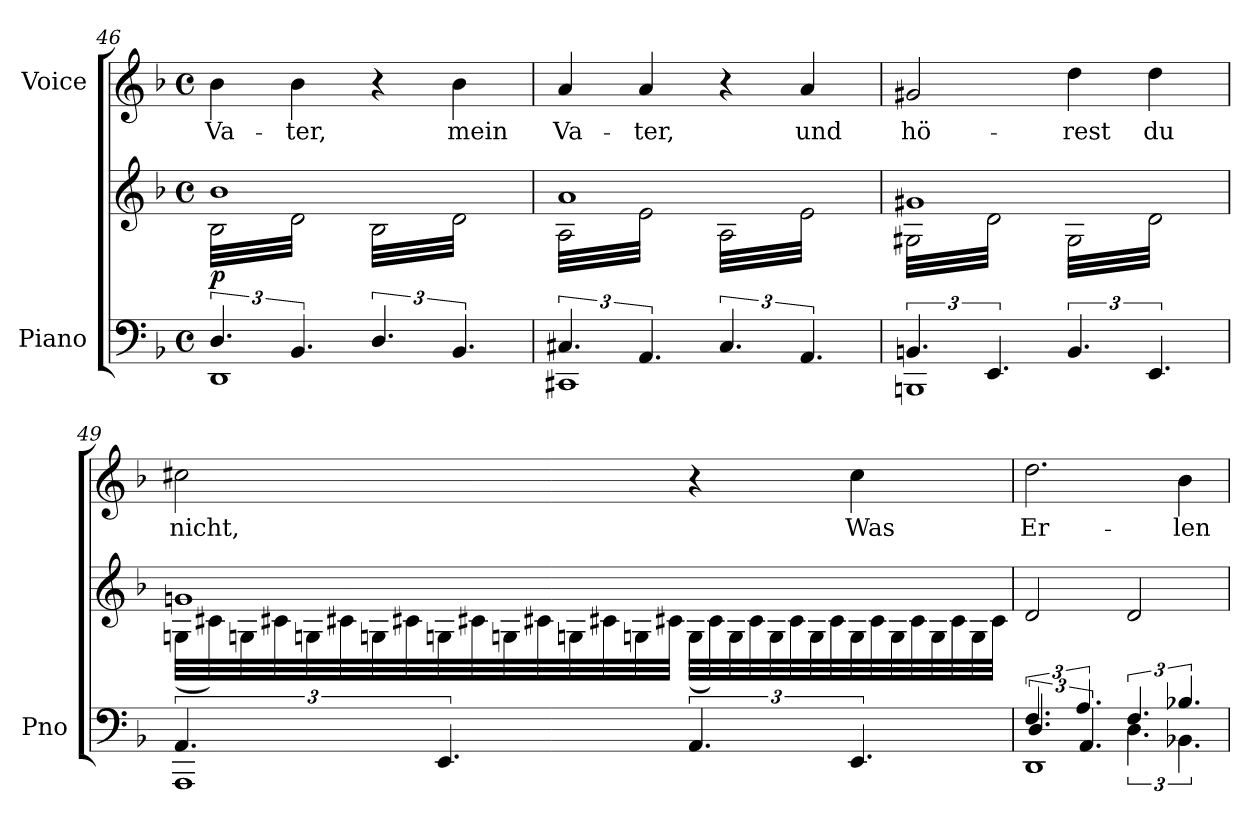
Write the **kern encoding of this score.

**kern	**kern	**dynam	**kern	**text
*part2	*part2	*part2	*part1	*part1
*staff3	*staff2	*staff2/3	*staff1	*staff1
*I"Piano	*	*	*I"Voice	*
*I'Pno	*	*	*	*
*clefF4	*clefG2	*	*clefG2	*
*k[b-]	*k[b-]	*	*k[b-]	*
*M4/4	*M4/4	*	*M4/4	*
*met(c)	*met(c)	*	*met(c)	*
=46	=46	=46	=46	=46
*^	*^	*	*	*
!	!	!	!	!LO:DY:b	!	!
*	*	*tremolo	*	*	*	*
6.D/	1DD	1b-	(32B-\LLL	p	4b-\	Va-
.	.	.	32d\)	.	.	.
.	.	.	32B-\	.	.	.
.	.	.	32d\)	.	.	.
.	.	.	32B-\	.	.	.
.	.	.	32d\)	.	.	.
.	.	.	32B-\	.	.	.
.	.	.	32d\)	.	.	.
6.BB-/	.	.	32B-\	.	4b-\	-ter,
.	.	.	32d\)	.	.	.
.	.	.	32B-\	.	.	.
.	.	.	32d\)	.	.	.
.	.	.	32B-\	.	.	.
.	.	.	32d\)	.	.	.
.	.	.	32B-\	.	.	.
.	.	.	32d\)JJJ	.	.	.
6.D/	.	.	(32B-\LLL	.	4r	.
.	.	.	32d\)	.	.	.
.	.	.	32B-\	.	.	.
.	.	.	32d\)	.	.	.
.	.	.	32B-\	.	.	.
.	.	.	32d\)	.	.	.
.	.	.	32B-\	.	.	.
.	.	.	32d\)	.	.	.
6.BB-/	.	.	32B-\	.	4b-\	mein
.	.	.	32d\)	.	.	.
.	.	.	32B-\	.	.	.
.	.	.	32d\)	.	.	.
.	.	.	32B-\	.	.	.
.	.	.	32d\)	.	.	.
.	.	.	32B-\	.	.	.
.	.	.	32d\)JJJ	.	.	.
=47	=47	=47	=47	=47	=47	=47
6.C#X/	1CC#X	1a	(32A\LLL	.	4a/	Va-
.	.	.	32e\)	.	.	.
.	.	.	32A\	.	.	.
.	.	.	32e\)	.	.	.
.	.	.	32A\	.	.	.
.	.	.	32e\)	.	.	.
.	.	.	32A\	.	.	.
.	.	.	32e\)	.	.	.
6.AA/	.	.	32A\	.	4a/	-ter,
.	.	.	32e\)	.	.	.
.	.	.	32A\	.	.	.
.	.	.	32e\)	.	.	.
.	.	.	32A\	.	.	.
.	.	.	32e\)	.	.	.
.	.	.	32A\	.	.	.
.	.	.	32e\)JJJ	.	.	.
6.C#/	.	.	(32A\LLL	.	4r	.
.	.	.	32e\)	.	.	.
.	.	.	32A\	.	.	.
.	.	.	32e\)	.	.	.
.	.	.	32A\	.	.	.
.	.	.	32e\)	.	.	.
.	.	.	32A\	.	.	.
.	.	.	32e\)	.	.	.
6.AA/	.	.	32A\	.	4a/	und
.	.	.	32e\)	.	.	.
.	.	.	32A\	.	.	.
.	.	.	32e\)	.	.	.
.	.	.	32A\	.	.	.
.	.	.	32e\)	.	.	.
.	.	.	32A\	.	.	.
.	.	.	32e\)JJJ	.	.	.
=48	=48	=48	=48	=48	=48	=48
6.BBn/	1BBBn	1g#X	(32G#X\LLL	.	2g#X/	hö-
.	.	.	32d\)	.	.	.
.	.	.	32G#X\	.	.	.
.	.	.	32d\)	.	.	.
.	.	.	32G#X\	.	.	.
.	.	.	32d\)	.	.	.
.	.	.	32G#X\	.	.	.
.	.	.	32d\)	.	.	.
6.EE/	.	.	32G#X\	.	.	.
.	.	.	32d\)	.	.	.
.	.	.	32G#X\	.	.	.
.	.	.	32d\)	.	.	.
.	.	.	32G#X\	.	.	.
.	.	.	32d\)	.	.	.
.	.	.	32G#X\	.	.	.
.	.	.	32d\)JJJ	.	.	.
6.BB/	.	.	(32G#\LLL	.	4dd\	-rest
.	.	.	32d\)	.	.	.
.	.	.	32G#\	.	.	.
.	.	.	32d\)	.	.	.
.	.	.	32G#\	.	.	.
.	.	.	32d\)	.	.	.
.	.	.	32G#\	.	.	.
.	.	.	32d\)	.	.	.
6.EE/	.	.	32G#\	.	4dd\	du
.	.	.	32d\)	.	.	.
.	.	.	32G#\	.	.	.
.	.	.	32d\)	.	.	.
.	.	.	32G#\	.	.	.
.	.	.	32d\)	.	.	.
.	.	.	32G#\	.	.	.
.	.	.	32d\)JJJ	.	.	.
=49	=49	=49	=49	=49	=49	=49
6.AA/	1AAA	1gn	(32Gn\LLL	.	2cc#X\	nicht,
.	.	.	32c#X\)	.	.	.
.	.	.	32Gn\	.	.	.
.	.	.	32c#X\)	.	.	.
.	.	.	32Gn\	.	.	.
.	.	.	32c#X\)	.	.	.
.	.	.	32Gn\	.	.	.
.	.	.	32c#X\)	.	.	.
6.EE/	.	.	32Gn\	.	.	.
.	.	.	32c#X\)	.	.	.
.	.	.	32Gn\	.	.	.
.	.	.	32c#X\)	.	.	.
.	.	.	32Gn\	.	.	.
.	.	.	32c#X\)	.	.	.
.	.	.	32Gn\	.	.	.
.	.	.	32c#X\)JJJ	.	.	.
6.AA/	.	.	(32G\LLL	.	4r	.
.	.	.	32c#\)	.	.	.
.	.	.	32G\	.	.	.
.	.	.	32c#\)	.	.	.
.	.	.	32G\	.	.	.
.	.	.	32c#\)	.	.	.
.	.	.	32G\	.	.	.
.	.	.	32c#\)	.	.	.
6.EE/	.	.	32G\	.	4cc#\	Was
.	.	.	32c#\)	.	.	.
.	.	.	32G\	.	.	.
.	.	.	32c#\)	.	.	.
.	.	.	32G\	.	.	.
.	.	.	32c#\)	.	.	.
.	.	.	32G\	.	.	.
.	.	.	32c#\)JJJ	.	.	.
*	*	*Xtremolo	*	*	*	*
*	*	*v	*v	*	*	*
=50	=50	=50	=50	=50	=50
*	*^	*	*	*	*
6.F/	6.D/	1DD	2d/	.	2.dd\	Er-
.	.	.	.	.	.	.
.	.	.	.	.	.	.
.	.	.	.	.	.	.
.	.	.	.	.	.	.
.	.	.	.	.	.	.
.	.	.	.	.	.	.
.	.	.	.	.	.	.
6.A/	6.AA/	.	.	.	.	.
6.F/	6.D\	.	2d/	.	.	.
6.B-X/	6.BB-X\	.	.	.	4b-\	-len-
*v	*v	*v	*	*	*	*
=	=	=	=	=
*-	*-	*-	*-	*-
